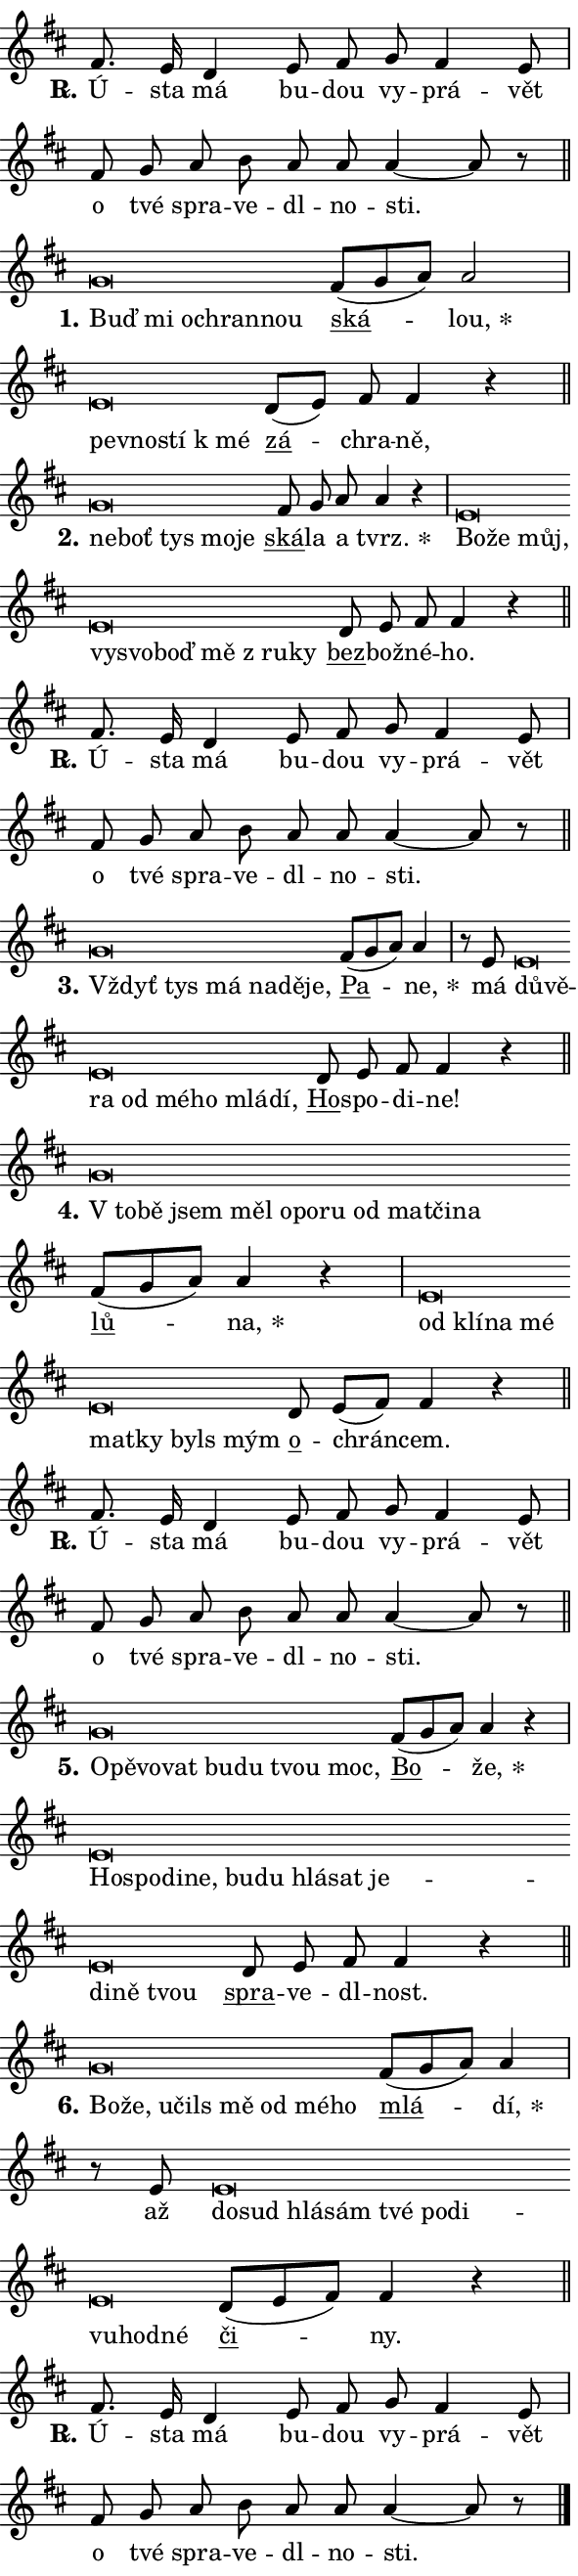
\version "2.24.0"
\header { tagline = "" }
\paper {
  indent = 0\cm
  top-margin = 0\cm
  right-margin = 0.13\cm % to fit lyric hyphens
  bottom-margin = 0\cm
  left-margin = 0\cm
  paper-width = 10\cm
  page-breaking = #ly:one-page-breaking
  system-system-spacing.basic-distance = #11
  score-system-spacing.basic-distance = #11
  ragged-last = ##f
}


%% Author: Thomas Morley
%% https://lists.gnu.org/archive/html/lilypond-user/2020-05/msg00002.html
#(define (line-position grob)
"Returns position of @var[grob} in current system:
   @code{'start}, if at first time-step
   @code{'end}, if at last time-step
   @code{'middle} otherwise
"
  (let* ((col (ly:item-get-column grob))
         (ln (ly:grob-object col 'left-neighbor))
         (rn (ly:grob-object col 'right-neighbor))
         (col-to-check-left (if (ly:grob? ln) ln col))
         (col-to-check-right (if (ly:grob? rn) rn col))
         (break-dir-left
           (and
             (ly:grob-property col-to-check-left 'non-musical #f)
             (ly:item-break-dir col-to-check-left)))
         (break-dir-right
           (and
             (ly:grob-property col-to-check-right 'non-musical #f)
             (ly:item-break-dir col-to-check-right))))
        (cond ((eqv? 1 break-dir-left) 'start)
              ((eqv? -1 break-dir-right) 'end)
              (else 'middle))))

#(define (tranparent-at-line-position vctor)
  (lambda (grob)
  "Relying on @code{line-position} select the relevant enry from @var{vctor}.
Used to determine transparency,"
    (case (line-position grob)
      ((end) (not (vector-ref vctor 0)))
      ((middle) (not (vector-ref vctor 1)))
      ((start) (not (vector-ref vctor 2))))))

noteHeadBreakVisibility =
#(define-music-function (break-visibility)(vector?)
"Makes @code{NoteHead}s transparent relying on @var{break-visibility}"
#{
  \override NoteHead.transparent =
    #(tranparent-at-line-position break-visibility)
#})

#(define delete-ledgers-for-transparent-note-heads
  (lambda (grob)
    "Reads whether a @code{NoteHead} is transparent.
If so this @code{NoteHead} is removed from @code{'note-heads} from
@var{grob}, which is supposed to be @code{LedgerLineSpanner}.
As a result ledgers are not printed for this @code{NoteHead}"
    (let* ((nhds-array (ly:grob-object grob 'note-heads))
           (nhds-list
             (if (ly:grob-array? nhds-array)
                 (ly:grob-array->list nhds-array)
                 '()))
           ;; Relies on the transparent-property being done before
           ;; Staff.LedgerLineSpanner.after-line-breaking is executed.
           ;; This is fragile ...
           (to-keep
             (remove
               (lambda (nhd)
                 (ly:grob-property nhd 'transparent #f))
               nhds-list)))
      ;; TODO find a better method to iterate over grob-arrays, similiar
      ;; to filter/remove etc for lists
      ;; For now rebuilt from scratch
      (set! (ly:grob-object grob 'note-heads)  '())
      (for-each
        (lambda (nhd)
          (ly:pointer-group-interface::add-grob grob 'note-heads nhd))
        to-keep))))

squashNotes = {
  \override NoteHead.X-extent = #'(-0.2 . 0.2)
  \override NoteHead.Y-extent = #'(-0.75 . 0)
  \override NoteHead.stencil =
    #(lambda (grob)
       (let ((pos (ly:grob-property grob 'staff-position)))
         (begin
           (if (< pos -7) (display "ERROR: Lower brevis then expected\n") (display ""))
           (if (<= pos -6) ly:text-interface::print ly:note-head::print))))
}
unSquashNotes = {
  \revert NoteHead.X-extent
  \revert NoteHead.Y-extent
  \revert NoteHead.stencil
}

hideNotes = \noteHeadBreakVisibility #begin-of-line-visible
unHideNotes = \noteHeadBreakVisibility #all-visible

% work-around for resetting accidentals
% https://lilypond.org/doc/v2.23/Documentation/notation/displaying-rhythms#unmetered-music
cadenzaMeasure = {
  \cadenzaOff
  \partial 1024 s1024
  \cadenzaOn
}

#(define-markup-command (accent layout props text) (markup?)
  "Underline accented syllable"
  (interpret-markup layout props
    #{\markup \override #'(offset . 4.3) \underline { #text }#}))

responsum = \markup \concat {
  "R" \hspace #-1.05 \path #0.1 #'((moveto 0 0.07) (lineto 0.9 0.8)) \hspace #0.05 "."
}

spaceSize = #0.6828661417322834 % exact space size for TeX Gyre Schola

\layout {
  \context {
    \Staff
    \remove "Time_signature_engraver"
    \override LedgerLineSpanner.after-line-breaking = #delete-ledgers-for-transparent-note-heads
  }
  \context {
    \Lyrics {
      \override LyricSpace.minimum-distance = \spaceSize
      \override LyricText.font-name = #"TeX Gyre Schola"
      \override LyricText.font-size = 1
      \override StanzaNumber.font-name = #"TeX Gyre Schola Bold"
      \override StanzaNumber.font-size = 1
    }
  }
  \context {
    \Score 
    \override NoteHead.text =
      #(lambda (grob) 
        (let ((pos (ly:grob-property grob 'staff-position)))
          #{\markup {
            \combine
              \halign #-0.55 \raise #(if (= pos -6) 0 0.5) \override #'(thickness . 2) \draw-line #'(3.2 . 0)
              \musicglyph "noteheads.sM1"
          }#}))
  }
}

% magnetic-lyrics.ily
%
%   written by
%     Jean Abou Samra <jean@abou-samra.fr>
%     Werner Lemberg <wl@gnu.org>
%
%   adapted by
%     Jiri Hon <jiri.hon@gmail.com>
%
% Version 2022-Apr-15

% https://www.mail-archive.com/lilypond-user@gnu.org/msg149350.html

#(define (Left_hyphen_pointer_engraver context)
   "Collect syllable-hyphen-syllable occurrences in lyrics and store
them in properties.  This engraver only looks to the left.  For
example, if the lyrics input is @code{foo -- bar}, it does the
following.

@itemize @bullet
@item
Set the @code{text} property of the @code{LyricHyphen} grob between
@q{foo} and @q{bar} to @code{foo}.

@item
Set the @code{left-hyphen} property of the @code{LyricText} grob with
text @q{foo} to the @code{LyricHyphen} grob between @q{foo} and
@q{bar}.
@end itemize

Use this auxiliary engraver in combination with the
@code{lyric-@/text::@/apply-@/magnetic-@/offset!} hook."
   (let ((hyphen #f)
         (text #f))
     (make-engraver
      (acknowledgers
       ((lyric-syllable-interface engraver grob source-engraver)
        (set! text grob)))
      (end-acknowledgers
       ((lyric-hyphen-interface engraver grob source-engraver)
        ;(when (not (grob::has-interface grob 'lyric-space-interface))
          (set! hyphen grob)));)
      ((stop-translation-timestep engraver)
       (when (and text hyphen)
         (ly:grob-set-object! text 'left-hyphen hyphen))
       (set! text #f)
       (set! hyphen #f)))))

#(define (lyric-text::apply-magnetic-offset! grob)
   "If the space between two syllables is less than the value in
property @code{LyricText@/.details@/.squash-threshold}, move the right
syllable to the left so that it gets concatenated with the left
syllable.

Use this function as a hook for
@code{LyricText@/.after-@/line-@/breaking} if the
@code{Left_@/hyphen_@/pointer_@/engraver} is active."
   (let ((hyphen (ly:grob-object grob 'left-hyphen #f)))
     (when hyphen
       (let ((left-text (ly:spanner-bound hyphen LEFT)))
         (when (grob::has-interface left-text 'lyric-syllable-interface)
           (let* ((common (ly:grob-common-refpoint grob left-text X))
                  (this-x-ext (ly:grob-extent grob common X))
                  (left-x-ext
                   (begin
                     ;; Trigger magnetism for left-text.
                     (ly:grob-property left-text 'after-line-breaking)
                     (ly:grob-extent left-text common X)))
                  ;; `delta` is the gap width between two syllables.
                  (delta (- (interval-start this-x-ext)
                            (interval-end left-x-ext)))
                  (details (ly:grob-property grob 'details))
                  (threshold (assoc-get 'squash-threshold details 0.2)))
             (when (< delta threshold)
               (let* (;; We have to manipulate the input text so that
                      ;; ligatures crossing syllable boundaries are not
                      ;; disabled.  For languages based on the Latin
                      ;; script this is essentially a beautification.
                      ;; However, for non-Western scripts it can be a
                      ;; necessity.
                      (lt (ly:grob-property left-text 'text))
                      (rt (ly:grob-property grob 'text))
                      (is-space (grob::has-interface hyphen 'lyric-space-interface))
                      (space (if is-space " " ""))
                      (extra-delta (if is-space spaceSize 0))
                      ;; Append new syllable.
                      (ltrt-space (if (and (string? lt) (string? rt))
                                (string-append lt space rt)
                                (make-concat-markup (list lt space rt))))
                      ;; Right-align `ltrt` to the right side.
                      (ltrt-space-markup (grob-interpret-markup
                               grob
                               (make-translate-markup
                                (cons (interval-length this-x-ext) 0)
                                (make-right-align-markup ltrt-space)))))
                 (begin
                   ;; Don't print `left-text`.
                   (ly:grob-set-property! left-text 'stencil #f)
                   ;; Set text and stencil (which holds all collected
                   ;; syllables so far) and shift it to the left.
                   (ly:grob-set-property! grob 'text ltrt-space)
                   (ly:grob-set-property! grob 'stencil ltrt-space-markup)
                   (ly:grob-translate-axis! grob (- (- delta extra-delta)) X))))))))))


#(define (lyric-hyphen::displace-bounds-first grob)
   ;; Make very sure this callback isn't triggered too early.
   (let ((left (ly:spanner-bound grob LEFT))
         (right (ly:spanner-bound grob RIGHT)))
     (ly:grob-property left 'after-line-breaking)
     (ly:grob-property right 'after-line-breaking)
     (ly:lyric-hyphen::print grob)))

squashThreshold = #0.4

\layout {
  \context {
    \Lyrics
    \consists #Left_hyphen_pointer_engraver
    \override LyricText.after-line-breaking =
      #lyric-text::apply-magnetic-offset!
    \override LyricHyphen.stencil = #lyric-hyphen::displace-bounds-first
    \override LyricText.details.squash-threshold = \squashThreshold
    \override LyricHyphen.minimum-distance = 0
    \override LyricHyphen.minimum-length = \squashThreshold
  }
}

squashText = \override LyricText.details.squash-threshold = 9999
unSquashText = \override LyricText.details.squash-threshold = \squashThreshold

leftText = \override LyricText.self-alignment-X = #LEFT
unLeftText = \revert LyricText.self-alignment-X

starOffset = #(lambda (grob) 
                (let ((x_offset (ly:self-alignment-interface::aligned-on-x-parent grob)))
                  (if (= x_offset 0) 0 (+ x_offset 1.2))))

star = #(define-music-function (syllable)(string?)
"Append star separator at the end of a syllable"
#{
  \once \override LyricText.X-offset = #starOffset
  \lyricmode { \markup {
    #syllable
    \override #'((font-name . "TeX Gyre Schola Bold")) \hspace #0.2 \lower #0.65 \larger "*"
  } }
#})

starAccent = #(define-music-function (syllable)(string?)
"Append star separator at the end of a syllable and make accent"
#{
  \once \override LyricText.X-offset = #starOffset
  \lyricmode { \markup {
    \accent #syllable
    \override #'((font-name . "TeX Gyre Schola Bold")) \hspace #0.2 \lower #0.65 \larger "*"
  } }
#})

breath = #(define-music-function (syllable)(string?)
"Append breathing indicator at the end of a syllable"
#{
  \lyricmode { \markup { #syllable "+" } }
#})

optionalBreath = #(define-music-function (syllable)(string?)
"Append optional breathing indicator at the end of a syllable"
#{
  \lyricmode { \markup { #syllable "(+)" } }
#})


\score {
    <<
        \new Voice = "melody" { \cadenzaOn \key d \major \relative { fis'8. e16 d4 \bar "" e8 fis \bar "" g fis4 e8 \cadenzaMeasure \bar "|" fis g \bar "" a b \bar "" a a a4~ a8 r \cadenzaMeasure \bar "||" \break } }
        \new Lyrics \lyricsto "melody" { \lyricmode { \set stanza = \responsum
Ú -- sta má bu -- dou vy -- prá -- vět o tvé spra -- ve -- dl -- no -- sti. } }
    >>
    \layout {}
}

\score {
    <<
        \new Voice = "melody" { \cadenzaOn \key d \major \relative { \squashNotes g'\breve*1/16 \hideNotes \breve*1/16 \bar "" \breve*1/16 \bar "" \breve*1/16 \breve*1/16 \bar "" \unHideNotes \unSquashNotes \bar "" fis8[( g a)] a2 \cadenzaMeasure \bar "|" \squashNotes e\breve*1/16 \hideNotes \breve*1/16 \bar "" \breve*1/16 \breve*1/16 \bar "" \unHideNotes \unSquashNotes \bar "" d8[( e)] fis fis4 r \cadenzaMeasure \bar "||" \break } }
        \new Lyrics \lyricsto "melody" { \lyricmode { \set stanza = "1."
\leftText Buď \squashText mi o -- chran -- nou \unLeftText \unSquashText \markup \accent ská -- \star lou, \leftText pev -- \squashText no -- stí "k mé" \unLeftText \unSquashText \markup \accent zá -- chra -- ně, } }
    >>
    \layout {}
}

\score {
    <<
        \new Voice = "melody" { \cadenzaOn \key d \major \relative { \squashNotes g'\breve*1/16 \hideNotes \breve*1/16 \bar "" \breve*1/16 \bar "" \breve*1/16 \breve*1/16 \bar "" \unHideNotes \unSquashNotes \bar "" fis8 g a a4 r \cadenzaMeasure \bar "|" \squashNotes e\breve*1/16 \hideNotes \breve*1/16 \bar "" \breve*1/16 \bar "" \breve*1/16 \bar "" \breve*1/16 \bar "" \breve*1/16 \bar "" \breve*1/16 \bar "" \breve*1/16 \breve*1/16 \bar "" \unHideNotes \unSquashNotes \bar "" d8 e fis fis4 r \cadenzaMeasure \bar "||" \break } }
        \new Lyrics \lyricsto "melody" { \lyricmode { \set stanza = "2."
\leftText ne -- \squashText boť tys mo -- je \unLeftText \unSquashText \markup \accent ská -- la a \star tvrz. \leftText Bo -- \squashText že můj, vy -- svo -- boď mě "z ru" -- ky \unLeftText \unSquashText \markup \accent bez -- bož -- né -- ho. } }
    >>
    \layout {}
}

\score {
    <<
        \new Voice = "melody" { \cadenzaOn \key d \major \relative { fis'8. e16 d4 \bar "" e8 fis \bar "" g fis4 e8 \cadenzaMeasure \bar "|" fis g \bar "" a b \bar "" a a a4~ a8 r \cadenzaMeasure \bar "||" \break } }
        \new Lyrics \lyricsto "melody" { \lyricmode { \set stanza = \responsum
Ú -- sta má bu -- dou vy -- prá -- vět o tvé spra -- ve -- dl -- no -- sti. } }
    >>
    \layout {}
}

\score {
    <<
        \new Voice = "melody" { \cadenzaOn \key d \major \relative { \squashNotes g'\breve*1/16 \hideNotes \breve*1/16 \bar "" \breve*1/16 \bar "" \breve*1/16 \bar "" \breve*1/16 \breve*1/16 \bar "" \unHideNotes \unSquashNotes \bar "" fis8[( g a)] a4 \cadenzaMeasure \bar "|" r8 e \squashNotes e\breve*1/16 \hideNotes \breve*1/16 \bar "" \breve*1/16 \bar "" \breve*1/16 \bar "" \breve*1/16 \bar "" \breve*1/16 \bar "" \breve*1/16 \breve*1/16 \bar "" \unHideNotes \unSquashNotes \bar "" d8 e fis fis4 r \cadenzaMeasure \bar "||" \break } }
        \new Lyrics \lyricsto "melody" { \lyricmode { \set stanza = "3."
\leftText Vždyť \squashText tys má na -- dě -- je, \unLeftText \unSquashText \markup \accent Pa -- \star ne, má \leftText dů -- \squashText vě -- ra od mé -- ho mlá -- dí, \unLeftText \unSquashText \markup \accent Ho -- spo -- di -- ne! } }
    >>
    \layout {}
}

\score {
    <<
        \new Voice = "melody" { \cadenzaOn \key d \major \relative { \squashNotes g'\breve*1/16 \hideNotes \breve*1/16 \bar "" \breve*1/16 \bar "" \breve*1/16 \bar "" \breve*1/16 \bar "" \breve*1/16 \bar "" \breve*1/16 \bar "" \breve*1/16 \bar "" \breve*1/16 \bar "" \breve*1/16 \breve*1/16 \bar "" \unHideNotes \unSquashNotes \bar "" fis8[( g a)] a4 r \cadenzaMeasure \bar "|" \squashNotes e\breve*1/16 \hideNotes \breve*1/16 \bar "" \breve*1/16 \bar "" \breve*1/16 \bar "" \breve*1/16 \bar "" \breve*1/16 \bar "" \breve*1/16 \breve*1/16 \bar "" \unHideNotes \unSquashNotes \bar "" d8 e[( fis)] fis4 r \cadenzaMeasure \bar "||" \break } }
        \new Lyrics \lyricsto "melody" { \lyricmode { \set stanza = "4."
\leftText "V to" -- \squashText bě jsem měl o -- po -- ru od mat -- či -- na \unLeftText \unSquashText \markup \accent lů -- \star na, \leftText od \squashText klí -- na mé mat -- ky byls mým \unLeftText \unSquashText \markup \accent o -- chrán -- cem. } }
    >>
    \layout {}
}

\score {
    <<
        \new Voice = "melody" { \cadenzaOn \key d \major \relative { fis'8. e16 d4 \bar "" e8 fis \bar "" g fis4 e8 \cadenzaMeasure \bar "|" fis g \bar "" a b \bar "" a a a4~ a8 r \cadenzaMeasure \bar "||" \break } }
        \new Lyrics \lyricsto "melody" { \lyricmode { \set stanza = \responsum
Ú -- sta má bu -- dou vy -- prá -- vět o tvé spra -- ve -- dl -- no -- sti. } }
    >>
    \layout {}
}

\score {
    <<
        \new Voice = "melody" { \cadenzaOn \key d \major \relative { \squashNotes g'\breve*1/16 \hideNotes \breve*1/16 \bar "" \breve*1/16 \bar "" \breve*1/16 \bar "" \breve*1/16 \bar "" \breve*1/16 \bar "" \breve*1/16 \breve*1/16 \bar "" \unHideNotes \unSquashNotes \bar "" fis8[( g a)] a4 r \cadenzaMeasure \bar "|" \squashNotes e\breve*1/16 \hideNotes \breve*1/16 \bar "" \breve*1/16 \bar "" \breve*1/16 \bar "" \breve*1/16 \bar "" \breve*1/16 \bar "" \breve*1/16 \bar "" \breve*1/16 \bar "" \breve*1/16 \bar "" \breve*1/16 \bar "" \breve*1/16 \breve*1/16 \bar "" \unHideNotes \unSquashNotes \bar "" d8 e fis fis4 r \cadenzaMeasure \bar "||" \break } }
        \new Lyrics \lyricsto "melody" { \lyricmode { \set stanza = "5."
\leftText O -- \squashText pě -- vo -- vat bu -- du tvou moc, \unLeftText \unSquashText \markup \accent Bo -- \star že, \leftText Ho -- \squashText spo -- di -- ne, bu -- du hlá -- sat je -- di -- ně tvou \unLeftText \unSquashText \markup \accent spra -- ve -- dl -- nost. } }
    >>
    \layout {}
}

\score {
    <<
        \new Voice = "melody" { \cadenzaOn \key d \major \relative { \squashNotes g'\breve*1/16 \hideNotes \breve*1/16 \bar "" \breve*1/16 \bar "" \breve*1/16 \bar "" \breve*1/16 \bar "" \breve*1/16 \bar "" \breve*1/16 \breve*1/16 \bar "" \unHideNotes \unSquashNotes \bar "" fis8[( g a)] a4 \cadenzaMeasure \bar "|" r8 e \squashNotes e\breve*1/16 \hideNotes \breve*1/16 \bar "" \breve*1/16 \bar "" \breve*1/16 \bar "" \breve*1/16 \bar "" \breve*1/16 \bar "" \breve*1/16 \bar "" \breve*1/16 \bar "" \breve*1/16 \breve*1/16 \bar "" \unHideNotes \unSquashNotes \bar "" d8[( e fis)] fis4 r \cadenzaMeasure \bar "||" \break } }
        \new Lyrics \lyricsto "melody" { \lyricmode { \set stanza = "6."
\leftText Bo -- \squashText že, u -- čils mě od mé -- ho \unLeftText \unSquashText \markup \accent mlá -- \star dí, až \leftText do -- \squashText sud hlá -- sám tvé po -- di -- vu -- hod -- né \unLeftText \unSquashText \markup \accent či -- ny. } }
    >>
    \layout {}
}

\score {
    <<
        \new Voice = "melody" { \cadenzaOn \key d \major \relative { fis'8. e16 d4 \bar "" e8 fis \bar "" g fis4 e8 \cadenzaMeasure \bar "|" fis g \bar "" a b \bar "" a a a4~ a8 r \cadenzaMeasure \bar "||" \break } \bar "|." }
        \new Lyrics \lyricsto "melody" { \lyricmode { \set stanza = \responsum
Ú -- sta má bu -- dou vy -- prá -- vět o tvé spra -- ve -- dl -- no -- sti. } }
    >>
    \layout {}
}
